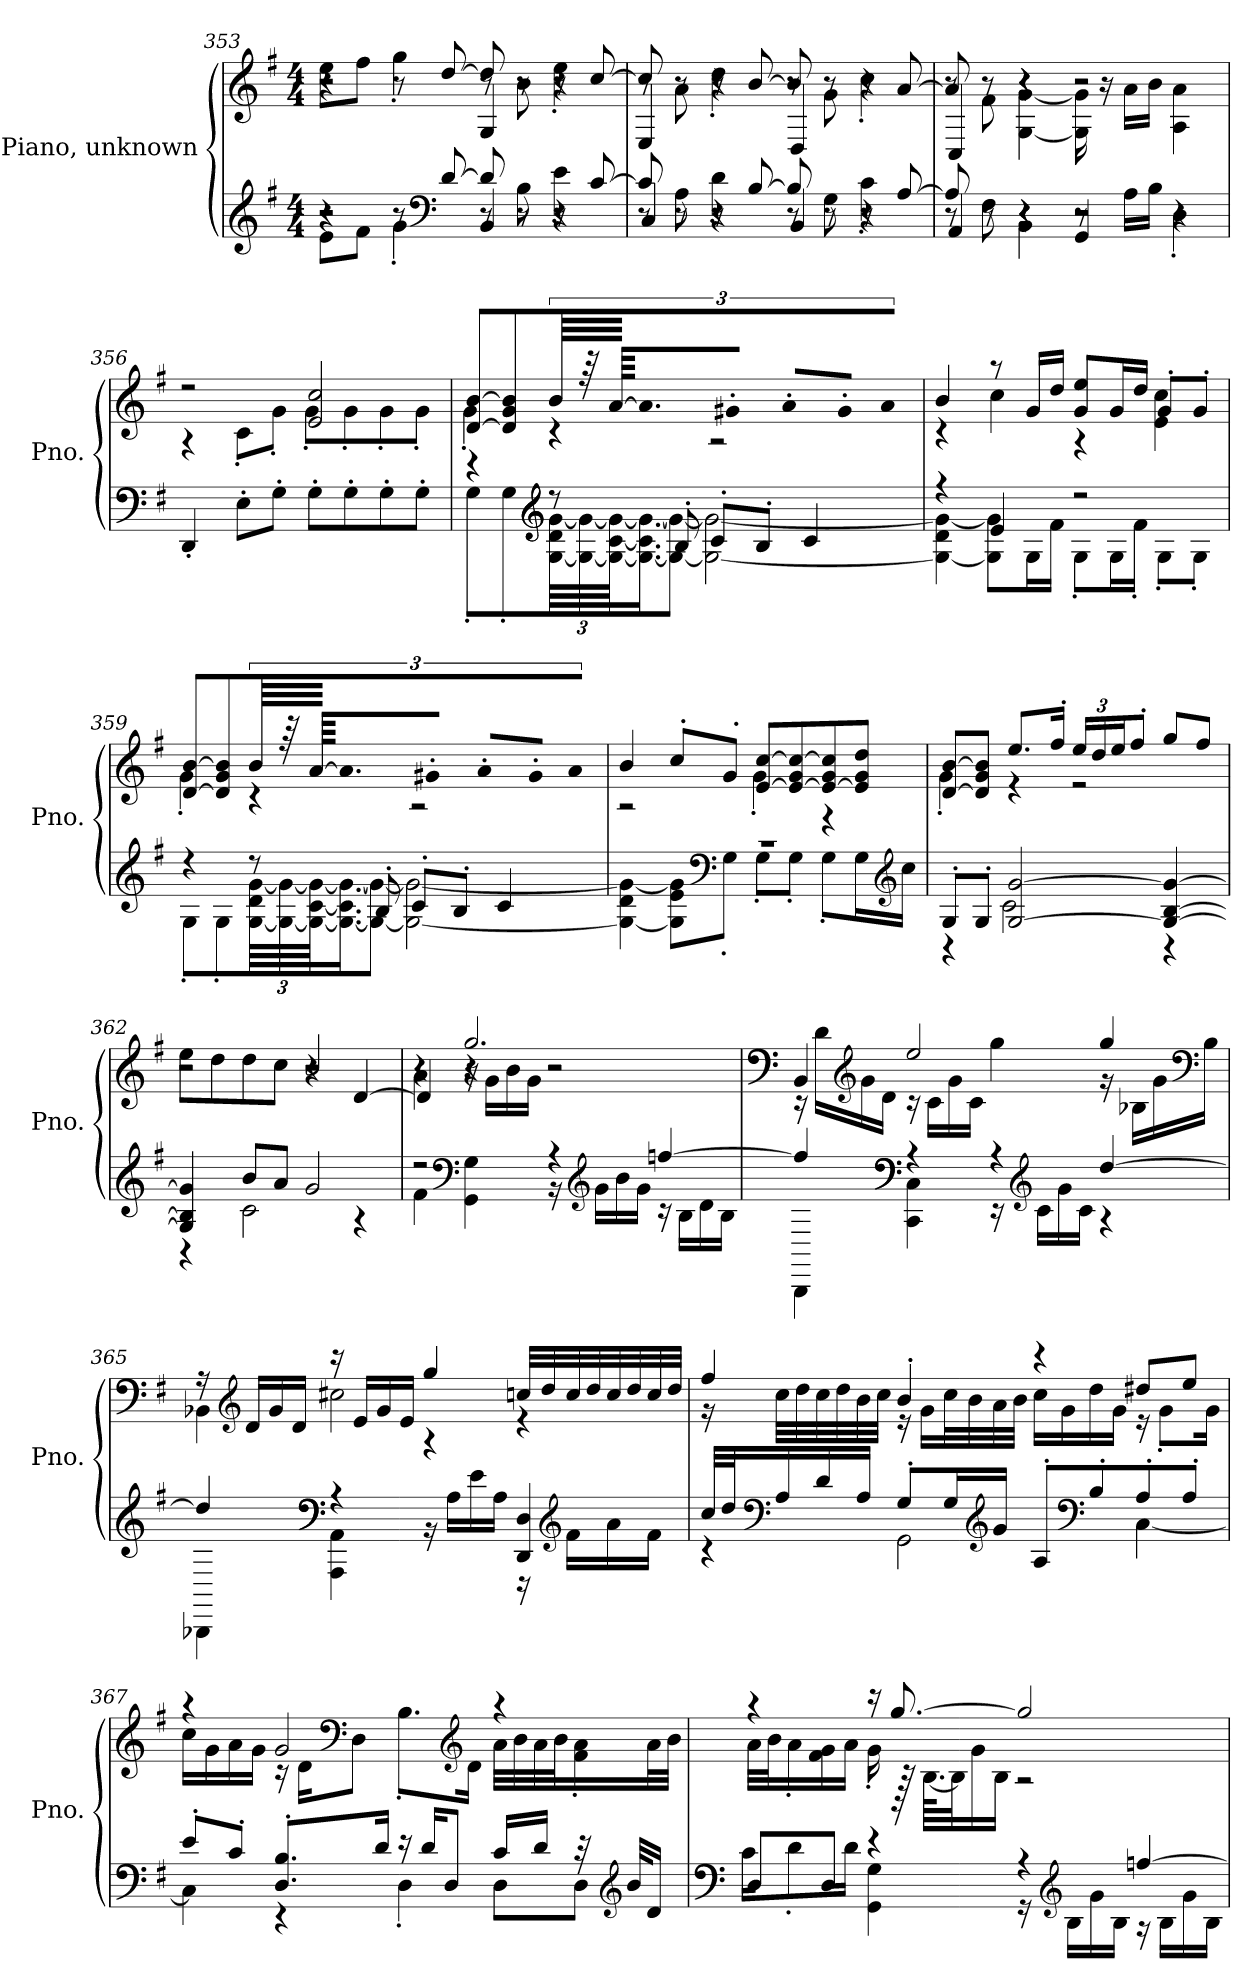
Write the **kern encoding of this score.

**kern	**kern
*part1	*part1
*staff2	*staff1
*I"Piano, unknown	*
*I'Pno.	*
*clefG2	*clefG2
*k[f#]	*k[f#]
*M4/4	*M4/4
=353	=353
*^	*^
*	*^	*	*^
4r	8e\L	2r	4r	8ee\L	2r
.	8f#\J	.	.	8ff#\J	.
8r	4g'\	.	8r	4gg'\	.
*clefF4	*	*	*	*	*
[8d/	.	.	[8dd/	.	.
8d/]	8r	4BB/	8dd/]	8r	4G/
8r	8B\	.	8r	8b\	.
8r	4e'\	4r	8r	4ee'\	4r
[8c/	.	.	[8cc/	.	.
=354	=354	=354	=354	=354	=354
8c/]	8r	4C/	8cc/]	8r	4E/
8r	8A\	.	8r	8a\	.
8r	4d'\	4r	8r	4dd'\	4r
[8B/	.	.	[8b/	.	.
8B/]	8r	4BB/	8b/]	8r	4D/
8r	8G\	.	8r	8g\	.
8r	4c'\	4r	8r	4cc'\	4r
[8A/	.	.	[8a/	.	.
=355	=355	=355	=355	=355	=355
8A/]	8r	4AA/	8a/]	8r	4C/
8r	8F#\	.	8r	8f#\	.
4r	4BB\	4r	4r	[4G\ [4g\	4r
2r	8r	4GG/	2r	16G\] 16g\]	2r
.	.	.	.	16r	.
.	16A\LL	.	.	16a\LL	.
.	16B\JJ	.	.	16b\JJ	.
.	4D'\	4r	.	4A\ 4a\	.
*v	*v	*v	*	*	*
*	*	*v	*v
!!LO:PB:g=z
=356	=356	=356
4DD'/	2r	4r
8E'\L	.	8c'\L
8G'\J	.	8g'\J
8G'\L	2e/ 2cc/	8g'\L
8G'\	.	8g'\
8G'\	.	8g'\
8G'\J	.	8g'\J
=357	=357	=357
*^	*	*
4r	8G'\L	[8d/ [8b/L	4g'\
.	8G'\	8d/] 8g/ 8b/]	.
*clefG2	*	*	*
*	*Xbrackettup	*	*
8r	[96G\ 96d\ [96g\LLL	96b/Jkkk	4r
.	96G\_ 96g\_	96r	.
.	96G\_ [96c\ 96g\_JJ	[96a/KKLL	.
.	16.G\_ 16.c\] 16.g\_J	16.a/J]	.
8B'/	8G\_ 8g\_J	8g#X'/J	.
8c'/L	2G\_ 2g\_	8a'/L	2r
8B'/J	.	8g#'/J	.
4c/	.	4a/	.
=358	=358	=358	=358
4r	4G\_ 4d\ 4g\_	4b/	4r
4e/	8G\] 8g\]L	8r	4cc\
.	16G\L	16g/LL	.
.	16f#\JJ	16dd/JJ	.
2r	8G'\L	8g/ 8ee/L	4r
.	16G\L	16g/L	.
.	16f#'\JJ	16dd/JJ	.
.	8G'\L	8g'/L	4e\ 4cc\
.	8G'\J	8g'/J	.
!!LO:LB:g=z	!!
=359	=359	=359	=359
4r	8G'\L	[8d/ [8b/L	4g'\
.	8G'\	8d/] 8g/ 8b/]	.
8r	[96G\ 96d\ [96g\LLL	96b/Jkkk	4r
.	96G\_ 96g\_	96r	.
.	96G\_ [96c\ 96g\_JJ	[96a/KKLL	.
.	16.G\_ 16.c\] 16.g\_J	16.a/J]	.
8B'/	8G\_ 8g\_J	8g#X'/J	.
8c'/L	2G\_ 2g\_	8a'/L	2r
8B'/J	.	8g#'/J	.
4c/	.	4a/	.
=360	=360	=360	=360
1r	4G\_ 4d\ 4g\_	4b/	2r
.	8G\] 8e\ 8g\]L	8cc'/L	.
*clefF4	*	*	*
.	8G'\J	8g'/J	.
.	8G'\L	[8e/ [8cc/L	4g'\
.	8G'\J	8e/_ 8g/ 8cc/_	.
.	8G'\L	8e/_ 8g/ 8cc/]	4r
.	16G\L	8e/] 8g/ 8dd/J	.
*clefG2	*	*	*
.	16cc\JJ	.	.
=361	=361	=361	=361
8G'/L	4r	[8d/ [8b/L	4g'\
8G'/J	.	8d/] 8g/ 8b/]J	.
[2G/ [2g/	2c\	8.ee/L	4r
.	.	16ff#'/Jk	.
*	*	*Xbrackettup	*
.	.	24ee/LL	2r
.	.	24dd/	.
.	.	24ee/J	.
.	.	8ff#'/J	.
4G/_ [4B/ 4g/_	4r	8gg/L	.
.	.	8ff#/J	.
!!LO:LB:g=z
=362	=362	=362	=362
*	*	*	*^
4G/] 4B/] 4g/]	4r	2r	8ee\L	2r
.	.	.	8dd\	.
8b/L	2c\	.	8dd\	.
8a/J	.	.	8cc\J	.
2g/	.	2b/	2r	4r
.	4r	.	.	[4d/
=363	=363	=363	=363	=363
2r	4f#\	4r	4a\	4d/]
*clefF4	*	*	*	*
.	4GG\ 4G\	2.gg/	16r	4r
.	.	.	16g\LL	.
.	.	.	16b\	.
.	.	.	16g\JJ	.
4r	16r	.	2r	2r
*clefG2	*	*	*	*
.	16g\LL	.	.	.
.	16b\	.	.	.
.	16g\JJ	.	.	.
[4ffn/	16r	.	.	.
.	16B\LL	.	.	.
.	16d\	.	.	.
.	16B\JJ	.	.	.
*	*	*v	*v	*v
!!LO:LB:g=z
=364	=364	=364
*	*	*clefF4
*	*	*^
4ff/]	4BBB\	4BB/	16r
.	.	.	16d\LL
*	*	*clefG2	*
.	.	.	16g\
.	.	.	16d\JJ
*clefF4	*	*	*
4r	4CC\ 4C\	2ee/	16r
.	.	.	16c\LL
.	.	.	16g\
.	.	.	16c\JJ
4r	16r	.	4gg\
*clefG2	*	*	*
.	16c\LL	.	.
.	16g\	.	.
.	16c\JJ	.	.
[4dd/	4r	4gg/	16r
.	.	.	16B-X\LL
.	.	.	16g\
*	*	*clefF4	*
.	.	.	16B-\JJ
=365	=365	=365	=365
4dd/]	4BBB-X\	16r	4BB-X\
*	*	*clefG2	*
.	.	16d/LL	.
.	.	16g/	.
.	.	16d/JJ	.
*clefF4	*	*	*
4r	4AAA\ 4AA\	16r	2cc#X\
.	.	16e/LL	.
.	.	16g/	.
.	.	16e/JJ	.
4r	16r	4gg/	.
.	16A\LL	.	.
.	16e\	.	.
.	16A\JJ	.	.
4DD/ 4D/	16r	32ccn/LLL	4r
.	.	32dd/	.
*clefG2	*	*	*
.	16f#\LL	32cc/	.
.	.	32dd/	.
.	16a\	32cc/	.
.	.	32dd/	.
.	16f#\JJ	32cc/	.
.	.	32dd/JJJ	.
!!LO:LB:g=z	!!
=366	=366	=366	=366
32cc/LLL	4r	4ff#/	16r
32dd/J	.	.	.
*clefF4	*	*	*
16A/	.	.	32cc\LLL
.	.	.	32dd\
16d/	.	.	32cc\
.	.	.	32dd\
16A/JJ	.	.	32b\
.	.	.	32cc\JJJ
8G'/L	2GG\	4b'/	16r
.	.	.	16g\LL
16G/L	.	.	32cc\L
.	.	.	32b\
*clefG2	*	*	*
16g/JJ	.	.	32a\
.	.	.	32b\JJJ
8A'/L	.	4r	16cc\LL
.	.	.	16g\
*clefF4	*	*	*
8B'/	.	.	16dd\
.	.	.	16g\JJ
8A'/	[4C\	8dd#X/L	16r
.	.	.	8g'\L
8A'/J	.	8ee/J	.
.	.	.	16g\Jk
!!LO:LB:g=z	!!
=367	=367	=367	=367
8e'/L	4C\]	4r	16cc\LL
.	.	.	16g\
8c'/J	.	.	16a\
.	.	.	16g\JJ
8.D/' 8.B/'L	4r	2g/	16r
.	.	.	16d\KL
*	*	*clefF4	*
.	.	.	8D\J
16d/Jk	.	.	.
16r	4D'\	.	8.B'\L
16d/KL	.	.	.
8D/J	.	.	.
*	*	*clefG2	*
.	.	.	16d\Jk
16c/LL	8D\L	4r	32a\LLL
.	.	.	32b\
16d/JJ	.	.	32a\
.	.	.	32b\J
32r	8D\J	.	16f#\' 16a\'
*clefG2	*	*	*
32b/KLL	.	.	.
16d/JJ	.	.	32a\L
.	.	.	32b\JJJ
!!LO:PB:g=z	!!
=368	=368	=368	=368
*clefF4	*	*	*
8D/L	16c\KL	4r	32a\LLL
.	.	.	32b\J
.	8d'\	.	16a'\
8D/J	.	.	16f#\ 16g\
.	16d\Jk	.	16a\JJ
4r	4GG\ 4G\	16r	16g'\
.	.	[8.gg/	128r
.	.	.	[64.B\KLLL
.	.	.	32B\J]
.	.	.	16g\
.	.	.	16B\JJ
4r	16r	2gg/]	2r
*clefG2	*	*	*
.	16B\LL	.	.
.	16g\	.	.
.	16B\JJ	.	.
[4ffn/	16r	.	.
.	16B\LL	.	.
.	16g\	.	.
.	16B\JJ	.	.
*v	*v	*	*
*	*v	*v
=	=
*-	*-
